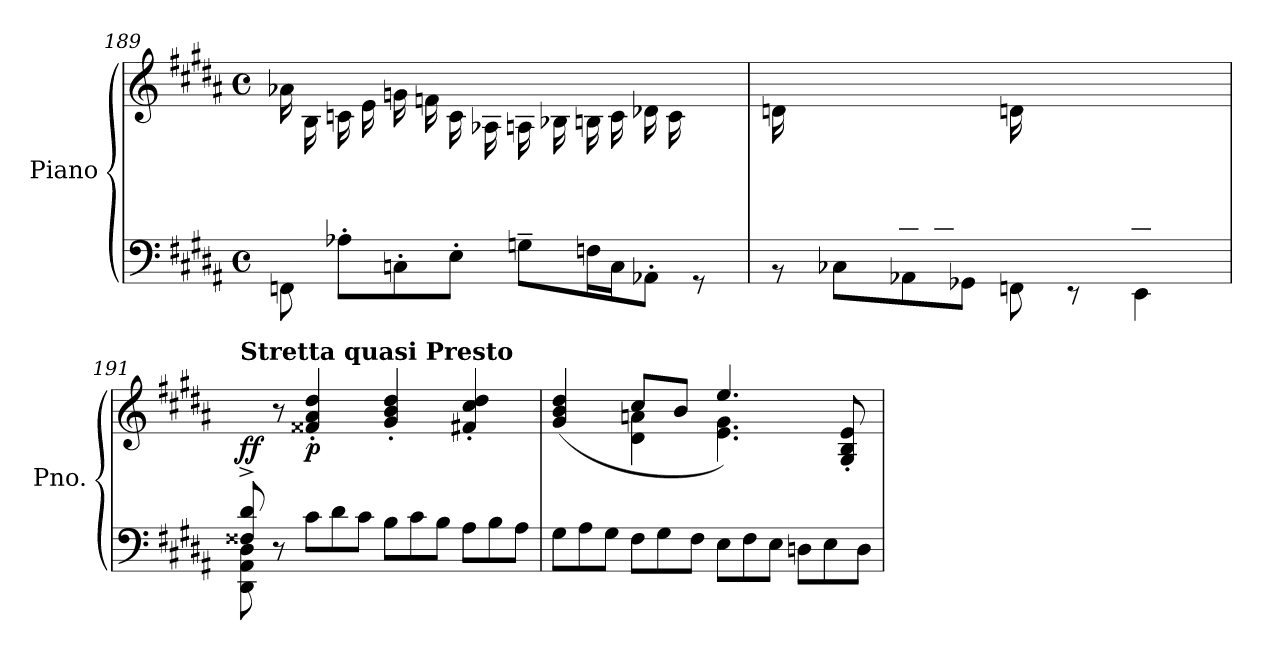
**kern	**kern	**dynam
*part1	*part1	*part1
*staff2	*staff1	*staff1/2
*I"Piano	*	*
*I'Pno.	*	*
!!LO:LB:g=z
*clefF4	*clefG2	*
*k[f#c#g#d#a#]	*k[f#c#g#d#a#]	*
*M4/4	*M4/4	*
*met(c)	*met(c)	*
=189	=189	=189
*^	*	*
2..ryy	8FFn\	16a-X\LL	.
.	.	16B\	.
.	8A-X'\L	16cn\	.
.	.	16e\	.
.	8Cn'\	16gn\	.
.	.	16fn\	.
.	8E'\J	16c\	.
.	.	16A-X\	.
.	8Gn~\L	16An\	.
.	.	16B-X\	.
.	16Fn\L	16Bn\	.
.	16C\J	16c\	.
.	8AA-X'\J	16d-X\	.
.	.	16c\	.
16A-X/	8r	8ryy	.
16Fn/JJ	.	.	.
!!LO:LB:g=z
=190	=190	=190	=190
16ryy	8r	16dn\LL	.
16Fn/	.	4..ryy	.
16A-X/	8C-X\L	.	.
16B-X/	.	.	.
16d-X/	8AA-X\	.	.
16c-X/	.	.	.
16A-/	8GG-X\J	.	.
16Dn/JJ	.	.	.
16ryy	8FFn\	16dn\LL	.
16Gn/	.	4..ryy	.
16G#X/	8rEE	.	.
16A#X/	.	.	.
16cn/	4EE\	.	.
16B-/	.	.	.
16G#/	.	.	.
16C##X/JJ	.	.	.
=191	=191	=191	=191
*	*	*MM200	*
!	!	!LO:TX:a:B:t=Stretta quasi Presto	!
!	!	!	!LO:DY:b
8F##X/^ 8d#/^	8DD#\ 8AA#\ 8D#\	8ryy	ff
2..ryy	8r	8r	.
*	*Xtuplet	*	*
!	!	!	!LO:DY:b
.	12c#\L	4f##X/' 4a#/' 4dd#/'	p
.	12d#\	.	.
.	12c#\J	.	.
.	12B\L	4g#/' 4b/' 4dd#/'	.
.	12c#\	.	.
.	12B\J	.	.
.	12A#\L	4f#X/' 4cc#/' 4dd#/'	.
.	12B\	.	.
.	12A#\J	.	.
*v	*v	*	*
!!LO:LB:g=z
=192	=192	=192
*	*^	*
12G#\L	(>4g#/ 4b/ 4dd#/	4ryy	.
12A#\	.	.	.
12G#\J	.	.	.
12F#\L	8cc#/L	4d#\ 4an\	.
12G#\	.	.	.
.	8b/J	.	.
12F#\J	.	.	.
12E\L	4.ee/)	4.e\ 4.g#\	.
12F#\	.	.	.
12E\J	.	.	.
12Dn\L	.	.	.
12E\	.	.	.
.	8G#/' 8B/' 8e/'	8ryy	.
12D\J	.	.	.
*	*v	*v	*
=	=	=
*-	*-	*-
